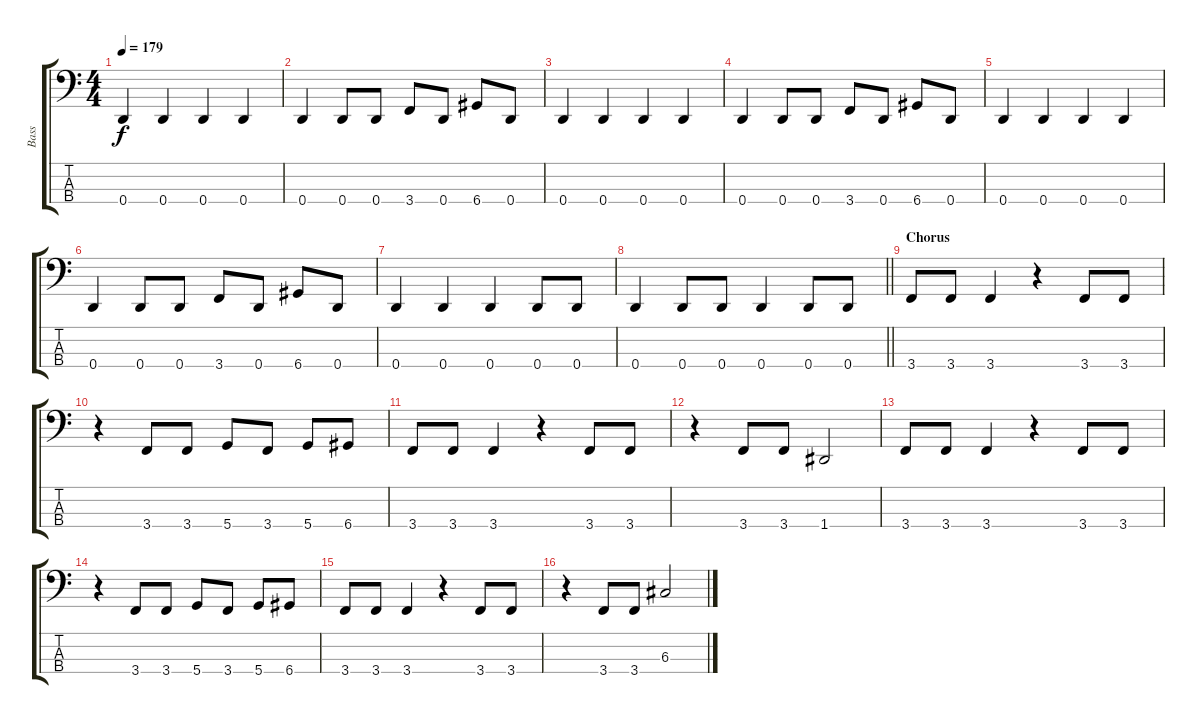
\track ("Bass" "Bass") {instrument electricbasspick}
\staff {score tabs}
\tuning (F2 C2 G1 D1) {hide}
\ts (4 4)
\tempo 179
\clef f4
\ks c
0.4.4{dy f} 0.4.4 0.4.4 0.4.4 |
0.4.4 0.4.8 0.4.8 3.4.8 0.4.8 6.4.8 0.4.8 |
0.4.4 0.4.4 0.4.4 0.4.4 |
0.4.4 0.4.8 0.4.8 3.4.8 0.4.8 6.4.8 0.4.8 |
0.4.4 0.4.4 0.4.4 0.4.4 |
0.4.4 0.4.8 0.4.8 3.4.8 0.4.8 6.4.8 0.4.8 |
0.4.4 0.4.4 0.4.4 0.4.8 0.4.8 |
\barLineRight lightlight
0.4.4 0.4.8 0.4.8 0.4.4 0.4.8 0.4.8 |
\section ("" "Chorus")
3.4.8 3.4.8 3.4.4 r.4 3.4.8 3.4.8 |
r.4 3.4.8 3.4.8 5.4.8 3.4.8 5.4.8 6.4.8 |
3.4.8 3.4.8 3.4.4 r.4 3.4.8 3.4.8 |
r.4 3.4.8 3.4.8 1.4.2 |
3.4.8 3.4.8 3.4.4 r.4 3.4.8 3.4.8 |
r.4 3.4.8 3.4.8 5.4.8 3.4.8 5.4.8 6.4.8 |
3.4.8 3.4.8 3.4.4 r.4 3.4.8 3.4.8 |
r.4 3.4.8 3.4.8 6.3.2
